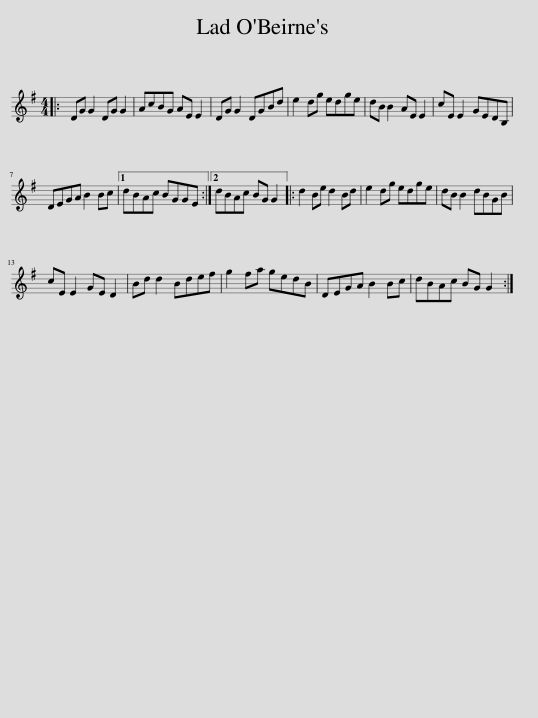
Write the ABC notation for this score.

X:1
L:1/8
M:4/4
I:linebreak $
K:G
V:1 treble
V:1
|: DG G2 DG G2 | AcBG AE E2 | DG G2 DGBd | e2 dg edge | dB B2 AE E2 | %5
 cE E2 GEDB, |$ DEGA B2 Bc |1 dBAc BGGE :|2 dBAc BG G2 |: d2 Be d2 Bd | %10
 e2 dg edge | dB B2 dBGB |$ cE E2 GE D2 | Bd d2 Bdef | g2 fa gedB | %15
 DEGA B2 Bc | dBAc BG G2 :| %17
